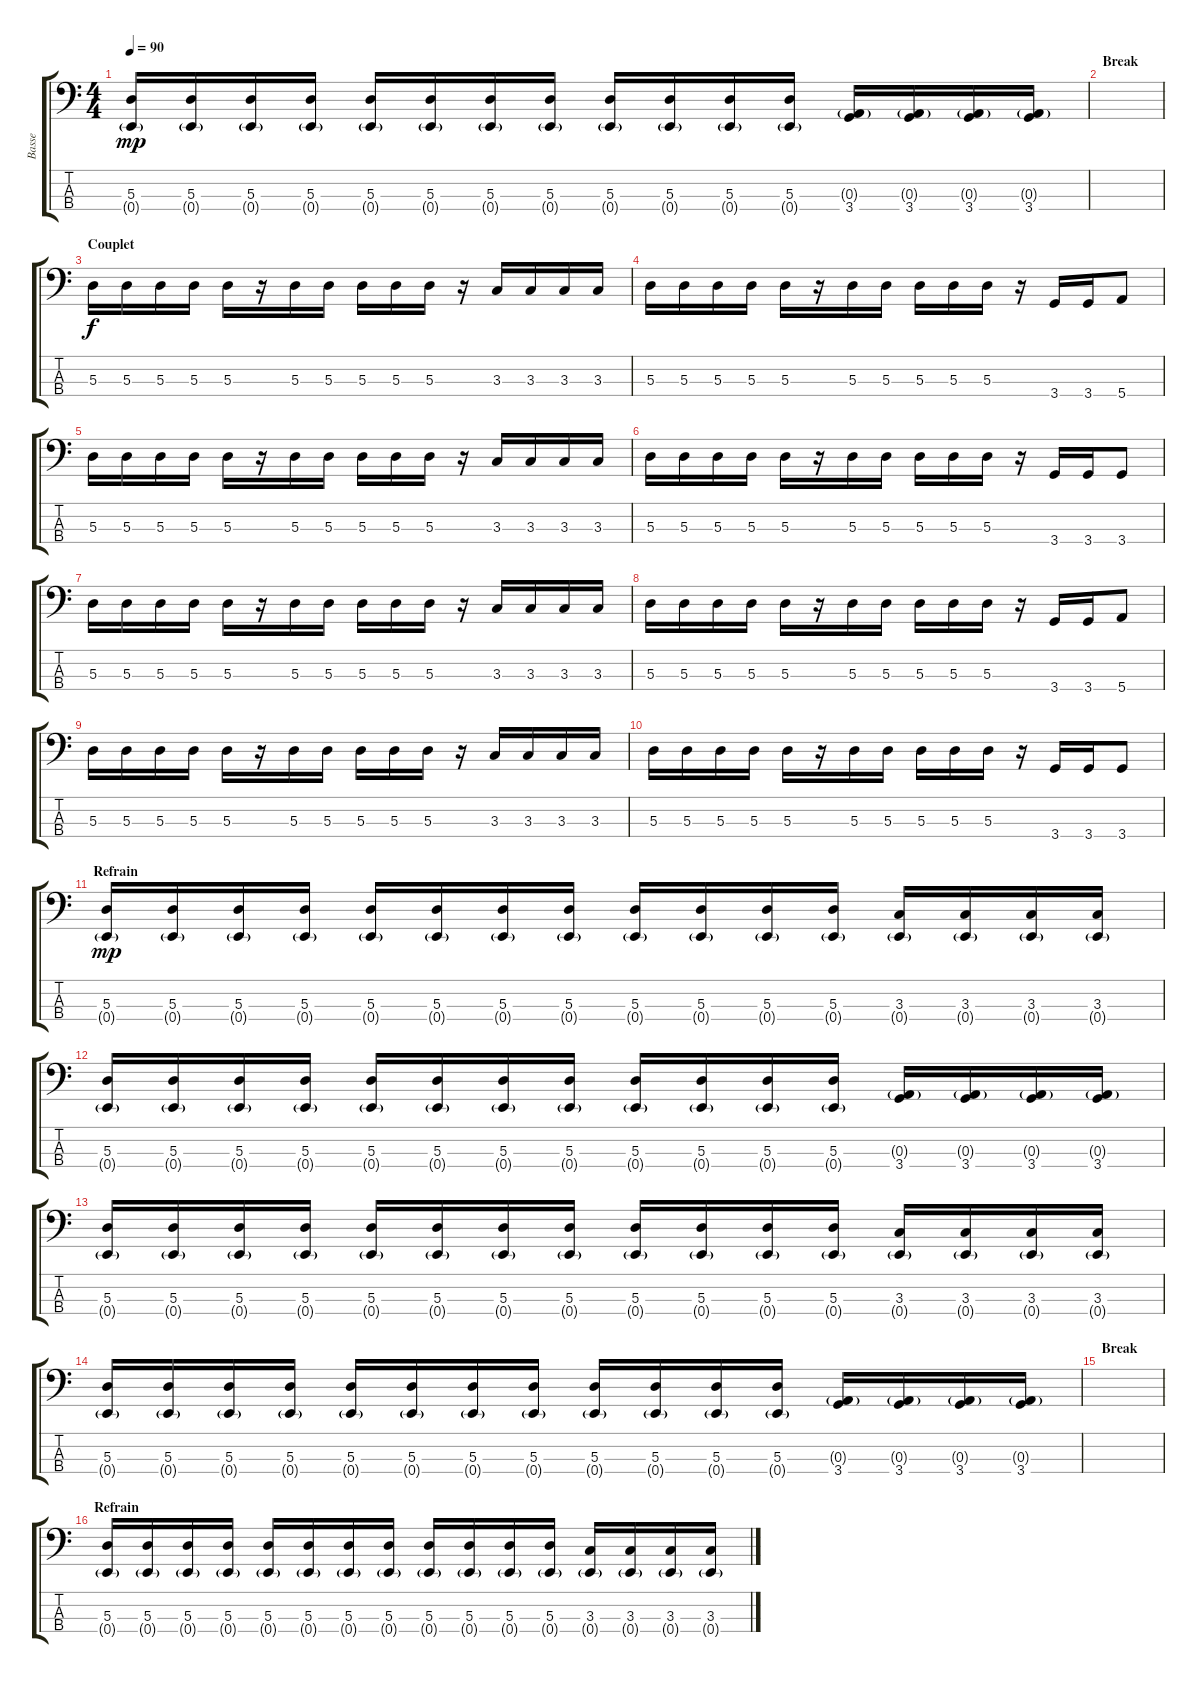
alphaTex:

\track ("Basse" "Basse") {instrument electricguitarclean}
\staff {score tabs}
\tuning (G2 D2 A1 E1) {hide}
\ts (4 4)
\tempo 90
\clef f4
\ks c
(5.3 0.4{g}).16{dy mp} (5.3 0.4{g}).16 (5.3 0.4{g}).16 (5.3 0.4{g}).16 (5.3 0.4{g}).16 (5.3 0.4{g}).16 (5.3 0.4{g}).16 (5.3 0.4{g}).16 (5.3 0.4{g}).16 (5.3 0.4{g}).16 (5.3 0.4{g}).16 (5.3 0.4{g}).16 (0.3{g} 3.4).16 (0.3{g} 3.4).16 (0.3{g} 3.4).16 (0.3{g} 3.4).16 |
\section ("" "Break")
|
\section ("" "Couplet")
5.3.16{dy f} 5.3.16 5.3.16 5.3.16 5.3.16 r.16 5.3.16 5.3.16 5.3.16 5.3.16 5.3.16 r.16 3.3.16 3.3.16 3.3.16 3.3.16 |
5.3.16 5.3.16 5.3.16 5.3.16 5.3.16 r.16 5.3.16 5.3.16 5.3.16 5.3.16 5.3.16 r.16 3.4.16 3.4.16 5.4.8 |
5.3.16 5.3.16 5.3.16 5.3.16 5.3.16 r.16 5.3.16 5.3.16 5.3.16 5.3.16 5.3.16 r.16 3.3.16 3.3.16 3.3.16 3.3.16 |
5.3.16 5.3.16 5.3.16 5.3.16 5.3.16 r.16 5.3.16 5.3.16 5.3.16 5.3.16 5.3.16 r.16 3.4.16 3.4.16 3.4.8 |
5.3.16 5.3.16 5.3.16 5.3.16 5.3.16 r.16 5.3.16 5.3.16 5.3.16 5.3.16 5.3.16 r.16 3.3.16 3.3.16 3.3.16 3.3.16 |
5.3.16 5.3.16 5.3.16 5.3.16 5.3.16 r.16 5.3.16 5.3.16 5.3.16 5.3.16 5.3.16 r.16 3.4.16 3.4.16 5.4.8 |
5.3.16 5.3.16 5.3.16 5.3.16 5.3.16 r.16 5.3.16 5.3.16 5.3.16 5.3.16 5.3.16 r.16 3.3.16 3.3.16 3.3.16 3.3.16 |
5.3.16 5.3.16 5.3.16 5.3.16 5.3.16 r.16 5.3.16 5.3.16 5.3.16 5.3.16 5.3.16 r.16 3.4.16 3.4.16 3.4.8 |
\section ("" "Refrain")
(5.3 0.4{g}).16{dy mp} (5.3 0.4{g}).16 (5.3 0.4{g}).16 (5.3 0.4{g}).16 (5.3 0.4{g}).16 (5.3 0.4{g}).16 (5.3 0.4{g}).16 (5.3 0.4{g}).16 (5.3 0.4{g}).16 (5.3 0.4{g}).16 (5.3 0.4{g}).16 (5.3 0.4{g}).16 (3.3 0.4{g}).16 (3.3 0.4{g}).16 (3.3 0.4{g}).16 (3.3 0.4{g}).16 |
(5.3 0.4{g}).16 (5.3 0.4{g}).16 (5.3 0.4{g}).16 (5.3 0.4{g}).16 (5.3 0.4{g}).16 (5.3 0.4{g}).16 (5.3 0.4{g}).16 (5.3 0.4{g}).16 (5.3 0.4{g}).16 (5.3 0.4{g}).16 (5.3 0.4{g}).16 (5.3 0.4{g}).16 (0.3{g} 3.4).16 (0.3{g} 3.4).16 (0.3{g} 3.4).16 (0.3{g} 3.4).16 |
(5.3 0.4{g}).16 (5.3 0.4{g}).16 (5.3 0.4{g}).16 (5.3 0.4{g}).16 (5.3 0.4{g}).16 (5.3 0.4{g}).16 (5.3 0.4{g}).16 (5.3 0.4{g}).16 (5.3 0.4{g}).16 (5.3 0.4{g}).16 (5.3 0.4{g}).16 (5.3 0.4{g}).16 (3.3 0.4{g}).16 (3.3 0.4{g}).16 (3.3 0.4{g}).16 (3.3 0.4{g}).16 |
(5.3 0.4{g}).16 (5.3 0.4{g}).16 (5.3 0.4{g}).16 (5.3 0.4{g}).16 (5.3 0.4{g}).16 (5.3 0.4{g}).16 (5.3 0.4{g}).16 (5.3 0.4{g}).16 (5.3 0.4{g}).16 (5.3 0.4{g}).16 (5.3 0.4{g}).16 (5.3 0.4{g}).16 (0.3{g} 3.4).16 (0.3{g} 3.4).16 (0.3{g} 3.4).16 (0.3{g} 3.4).16 |
\section ("" "Break")
|
\section ("" "Refrain")
(5.3 0.4{g}).16 (5.3 0.4{g}).16 (5.3 0.4{g}).16 (5.3 0.4{g}).16 (5.3 0.4{g}).16 (5.3 0.4{g}).16 (5.3 0.4{g}).16 (5.3 0.4{g}).16 (5.3 0.4{g}).16 (5.3 0.4{g}).16 (5.3 0.4{g}).16 (5.3 0.4{g}).16 (3.3 0.4{g}).16 (3.3 0.4{g}).16 (3.3 0.4{g}).16 (3.3 0.4{g}).16
